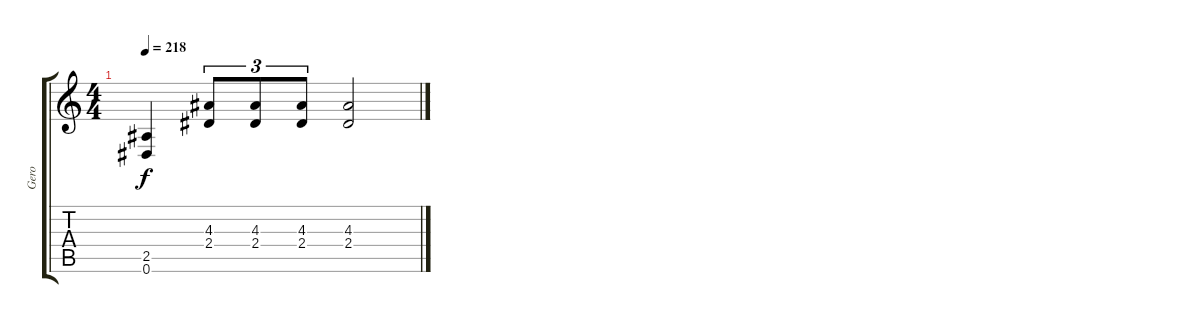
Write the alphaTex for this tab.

\track ("Gero" "Gero") {instrument distortionguitar}
\staff {score tabs}
\tuning (Eb4 Bb3 Gb3 Db3 Ab2 Eb2) {hide}
\ts (4 4)
\tempo 218
\clef g2
\ks c
(2.5{t} 0.6{t}).4{dy f} (4.3 2.4).8{tu (3 2)} (4.3 2.4).8{tu (3 2)} (4.3 2.4).8{tu (3 2)} (4.3 2.4).2
